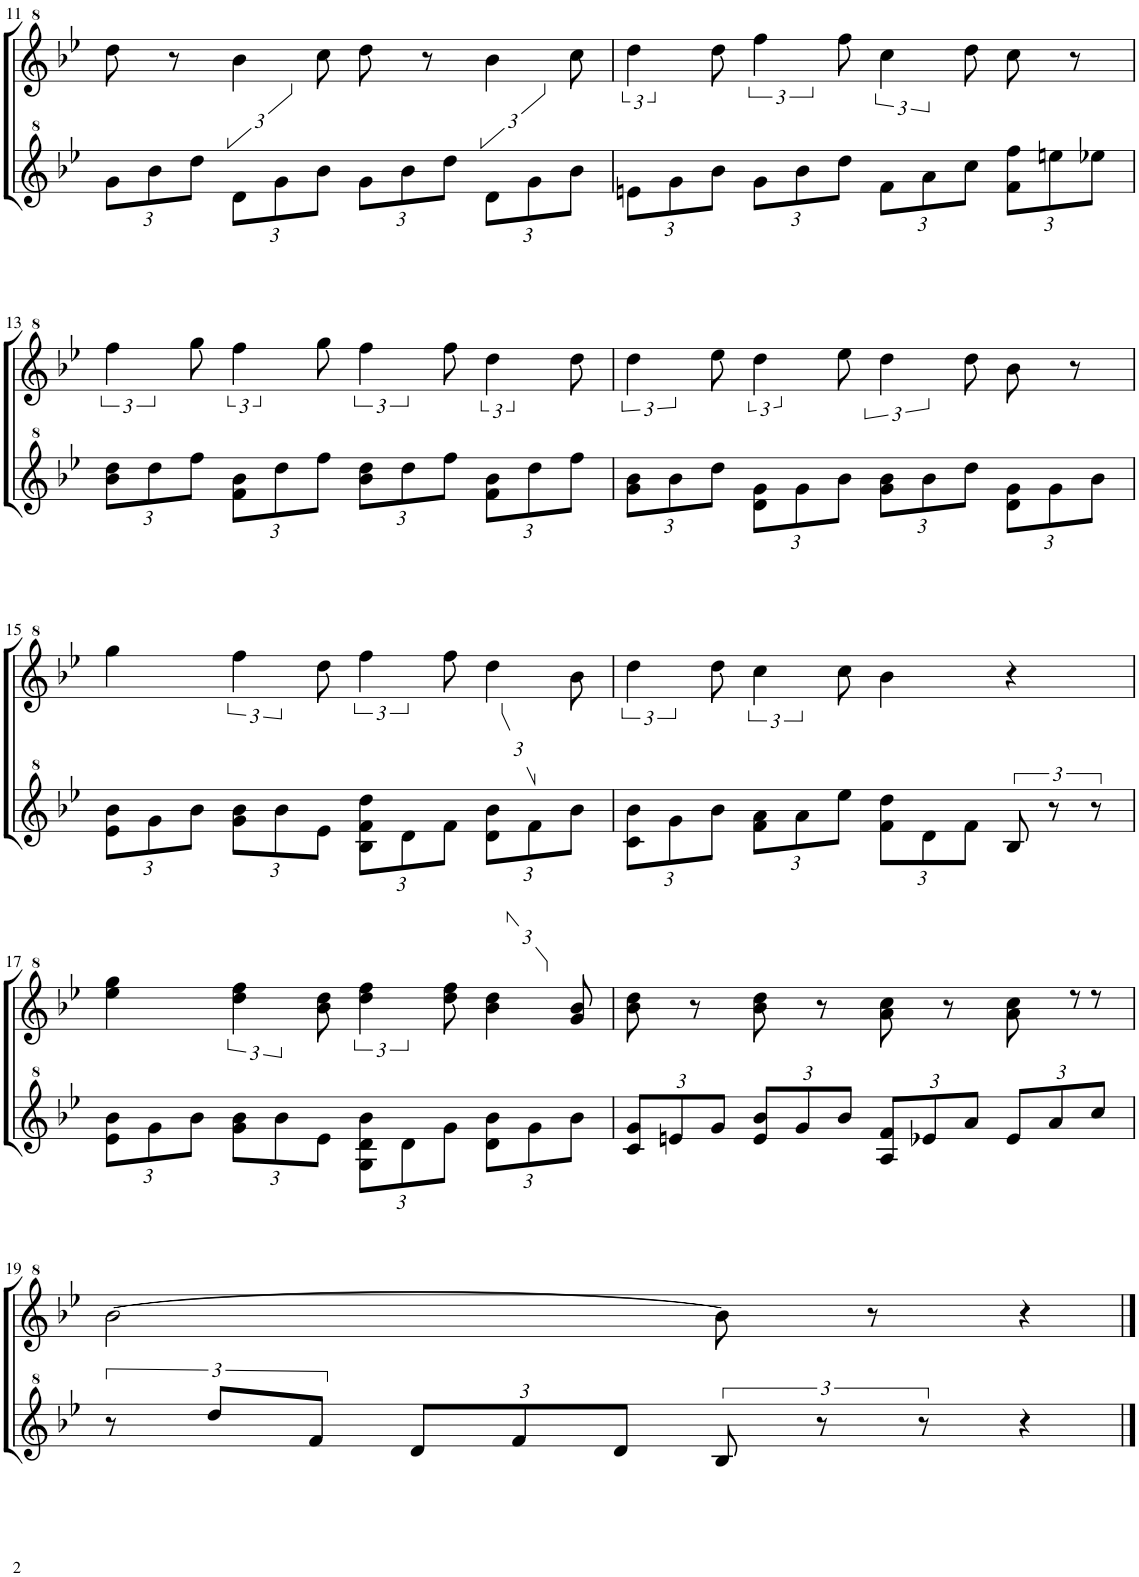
**kern	**kern
*part1	*part1
*staff2	*staff1
*I"パンフルート	*
!!LO:PB:g=z
*clefG^2	*clefG^2
*k[b-e-]	*k[b-e-]
*M4/4	*M4/4
*Xbrackettup	*
=11	=11
12gg\L	8ddd\
12bb-\	.
.	8r
12ddd\J	.
12dd\L	6bb-\
12gg\	.
12bb-\J	12ccc\
12gg\L	8ddd\
12bb-\	.
.	8r
12ddd\J	.
12dd\L	6bb-\
12gg\	.
12bb-\J	12ccc\
=12	=12
12een\L	6ddd\
12gg\	.
12bb-\J	12ddd\
12gg\L	6fff\
12bb-\	.
12ddd\J	12fff\
12ff\L	6ccc\
12aa\	.
12ccc\J	12ddd\
12ff\ 12fff\L	8ccc\
12eeen\	.
.	8r
12eee-X\J	.
!!LO:LB:g=z
=13	=13
12bb-\ 12ddd\L	6fff\
12ddd\	.
12fff\J	12ggg\
12ff\ 12bb-\L	6fff\
12ddd\	.
12fff\J	12ggg\
12bb-\ 12ddd\L	6fff\
12ddd\	.
12fff\J	12fff\
12ff\ 12bb-\L	6ddd\
12ddd\	.
12fff\J	12ddd\
=14	=14
12gg\ 12bb-\L	6ddd\
12bb-\	.
12ddd\J	12eee-\
12dd\ 12gg\L	6ddd\
12gg\	.
12bb-\J	12eee-\
12gg\ 12bb-\L	6ddd\
12bb-\	.
12ddd\J	12ddd\
12dd\ 12gg\L	8bb-\
12gg\	.
.	8r
12bb-\J	.
!!LO:LB:g=z
=15	=15
12ee-\ 12bb-\L	4ggg\
12gg\	.
12bb-\J	.
12gg\ 12bb-\L	6fff\
12bb-\	.
12ee-\J	12ddd\
12b-\ 12ff\ 12ddd\L	6fff\
12dd\	.
12ff\J	12fff\
12dd\ 12bb-\L	6ddd\
12ff\	.
12bb-\J	12bb-\
=16	=16
12cc\ 12bb-\L	6ddd\
12gg\	.
12bb-\J	12ddd\
12ff\ 12aa\L	6ccc\
12aa\	.
12eee-\J	12ccc\
12ff\ 12ddd\L	4bb-\
12dd\	.
12ff\J	.
*brackettup	*
12b-/	4r
12r	.
12r	.
!!LO:LB:g=z
=17	=17
*Xbrackettup	*
12ee-\ 12bb-\L	4eee-\ 4ggg\
12gg\	.
12bb-\J	.
12gg\ 12bb-\L	6ddd\ 6fff\
12bb-\	.
12ee-\J	12bb-\ 12ddd\
12g\ 12dd\ 12bb-\L	6ddd\ 6fff\
12dd\	.
12gg\J	12ddd\ 12fff\
12dd\ 12bb-\L	6bb-\ 6ddd\
12gg\	.
12bb-\J	12gg/ 12bb-/
=18	=18
*	*^
12cc/ 12gg/L	8bb-\ 8ddd\	2.ryy
12een/	.	.
.	8r	.
12gg/J	.	.
12ee/ 12bb-/L	8bb-\ 8ddd\	.
12gg/	.	.
.	8r	.
12bb-/J	.	.
12a/ 12ff/L	8aa\ 8ccc\	.
12ee-X/	.	.
.	8r	.
12aa/J	.	.
12ee-/L	12aa\	8ccc\
12aa/	12ryy	.
.	.	8r
12ccc/J	12r	.
*	*v	*v
!!LO:LB:g=z
=19	=19
*brackettup	*
12r	[2bb-\
12ddd/L	.
12ff/J	.
*Xbrackettup	*
12dd/L	.
12ff/	.
12dd/J	.
*brackettup	*
12b-/	8bb-\]
12r	.
.	8r
12r	.
4r	4r
==	==
*-	*-
